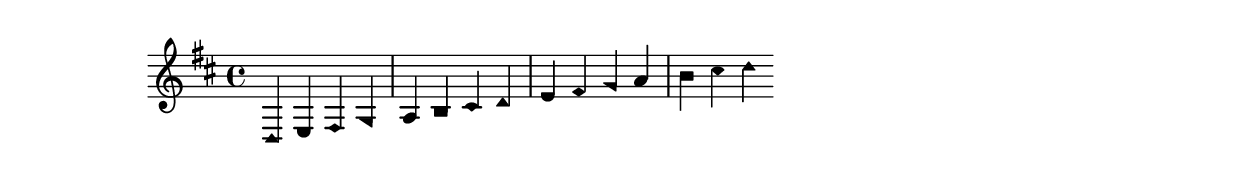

\header {

  texidoc = "With @code{shapeNoteStyles}, the style of the note head
is adjusted according to the step of the scale, as measured relative
to the @code{tonic} property."

}
\version "2.7.39"

fragment = {
  \key c \major
  \set shapeNoteStyles = ##(do re mi fa #f la ti)
  c d e f g a b c d e f g a b c
}


\transpose c d 
 \relative {
  \fragment
}
   
